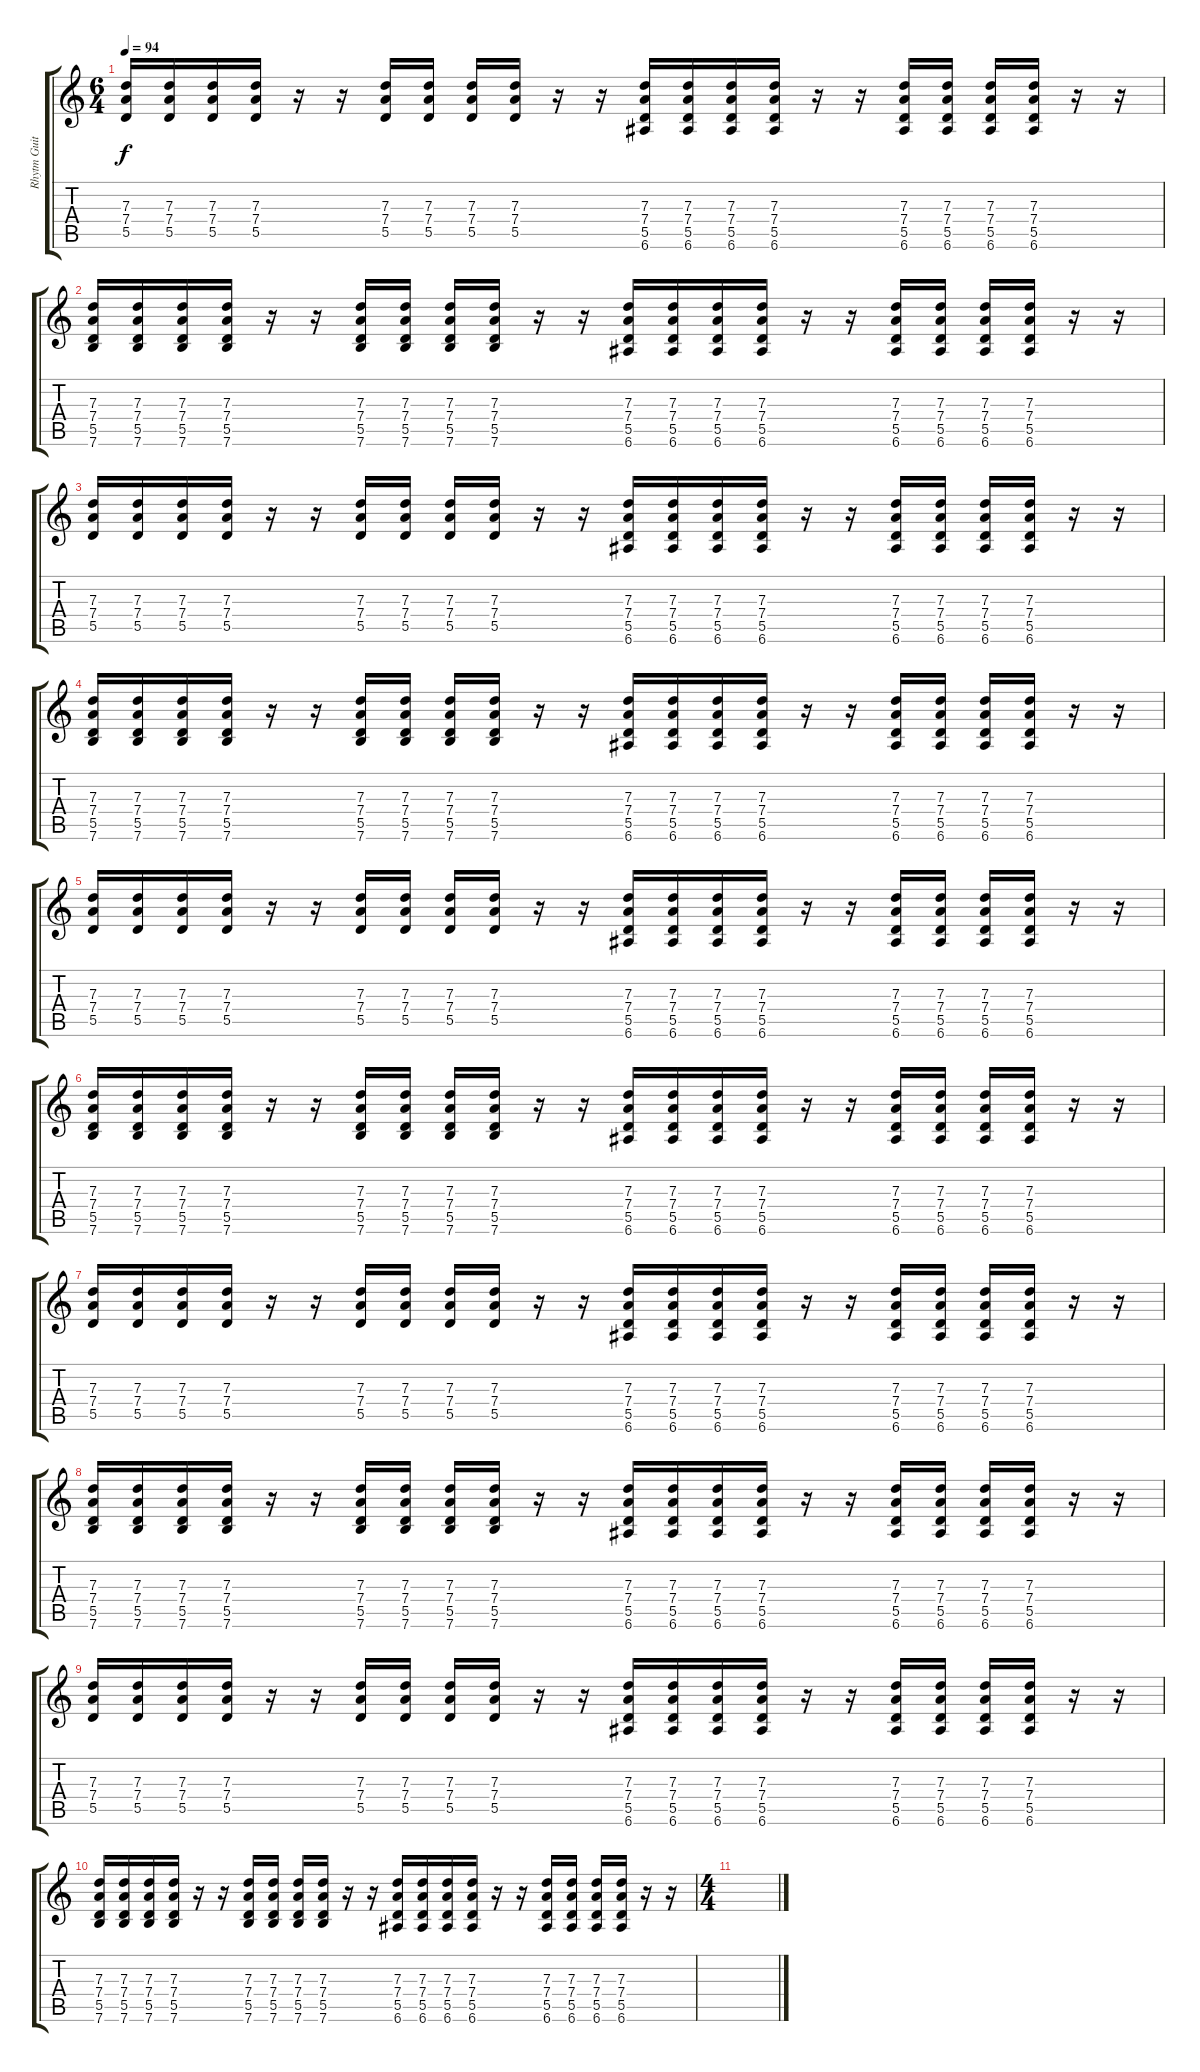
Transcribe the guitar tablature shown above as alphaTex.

\track ("Rhytm Guitar" "Rhytm Guit") {instrument acousticguitarsteel}
\staff {score tabs}
\tuning (E4 B3 G3 D3 A2 E2) {hide}
\ts (6 4)
\tempo 94
\clef g2
\ks c
(7.3 7.4 5.5).16{dy f} (7.3 7.4 5.5).16 (7.3 7.4 5.5).16 (7.3 7.4 5.5).16 r.16 r.16 (7.3 7.4 5.5).16 (7.3 7.4 5.5).16 (7.3 7.4 5.5).16 (7.3 7.4 5.5).16 r.16 r.16 (7.3 7.4 5.5 6.6).16 (7.3 7.4 5.5 6.6).16 (7.3 7.4 5.5 6.6).16 (7.3 7.4 5.5 6.6).16 r.16 r.16 (7.3 7.4 5.5 6.6).16 (7.3 7.4 5.5 6.6).16 (7.3 7.4 5.5 6.6).16 (7.3 7.4 5.5 6.6).16 r.16 r.16 |
(7.3 7.4 5.5 7.6).16 (7.3 7.4 5.5 7.6).16 (7.3 7.4 5.5 7.6).16 (7.3 7.4 5.5 7.6).16 r.16 r.16 (7.3 7.4 5.5 7.6).16 (7.3 7.4 5.5 7.6).16 (7.3 7.4 5.5 7.6).16 (7.3 7.4 5.5 7.6).16 r.16 r.16 (7.3 7.4 5.5 6.6).16 (7.3 7.4 5.5 6.6).16 (7.3 7.4 5.5 6.6).16 (7.3 7.4 5.5 6.6).16 r.16 r.16 (7.3 7.4 5.5 6.6).16 (7.3 7.4 5.5 6.6).16 (7.3 7.4 5.5 6.6).16 (7.3 7.4 5.5 6.6).16 r.16 r.16 |
(7.3 7.4 5.5).16 (7.3 7.4 5.5).16 (7.3 7.4 5.5).16 (7.3 7.4 5.5).16 r.16 r.16 (7.3 7.4 5.5).16 (7.3 7.4 5.5).16 (7.3 7.4 5.5).16 (7.3 7.4 5.5).16 r.16 r.16 (7.3 7.4 5.5 6.6).16 (7.3 7.4 5.5 6.6).16 (7.3 7.4 5.5 6.6).16 (7.3 7.4 5.5 6.6).16 r.16 r.16 (7.3 7.4 5.5 6.6).16 (7.3 7.4 5.5 6.6).16 (7.3 7.4 5.5 6.6).16 (7.3 7.4 5.5 6.6).16 r.16 r.16 |
(7.3 7.4 5.5 7.6).16 (7.3 7.4 5.5 7.6).16 (7.3 7.4 5.5 7.6).16 (7.3 7.4 5.5 7.6).16 r.16 r.16 (7.3 7.4 5.5 7.6).16 (7.3 7.4 5.5 7.6).16 (7.3 7.4 5.5 7.6).16 (7.3 7.4 5.5 7.6).16 r.16 r.16 (7.3 7.4 5.5 6.6).16 (7.3 7.4 5.5 6.6).16 (7.3 7.4 5.5 6.6).16 (7.3 7.4 5.5 6.6).16 r.16 r.16 (7.3 7.4 5.5 6.6).16 (7.3 7.4 5.5 6.6).16 (7.3 7.4 5.5 6.6).16 (7.3 7.4 5.5 6.6).16 r.16 r.16 |
(7.3 7.4 5.5).16 (7.3 7.4 5.5).16 (7.3 7.4 5.5).16 (7.3 7.4 5.5).16 r.16 r.16 (7.3 7.4 5.5).16 (7.3 7.4 5.5).16 (7.3 7.4 5.5).16 (7.3 7.4 5.5).16 r.16 r.16 (7.3 7.4 5.5 6.6).16 (7.3 7.4 5.5 6.6).16 (7.3 7.4 5.5 6.6).16 (7.3 7.4 5.5 6.6).16 r.16 r.16 (7.3 7.4 5.5 6.6).16 (7.3 7.4 5.5 6.6).16 (7.3 7.4 5.5 6.6).16 (7.3 7.4 5.5 6.6).16 r.16 r.16 |
(7.3 7.4 5.5 7.6).16 (7.3 7.4 5.5 7.6).16 (7.3 7.4 5.5 7.6).16 (7.3 7.4 5.5 7.6).16 r.16 r.16 (7.3 7.4 5.5 7.6).16 (7.3 7.4 5.5 7.6).16 (7.3 7.4 5.5 7.6).16 (7.3 7.4 5.5 7.6).16 r.16 r.16 (7.3 7.4 5.5 6.6).16 (7.3 7.4 5.5 6.6).16 (7.3 7.4 5.5 6.6).16 (7.3 7.4 5.5 6.6).16 r.16 r.16 (7.3 7.4 5.5 6.6).16 (7.3 7.4 5.5 6.6).16 (7.3 7.4 5.5 6.6).16 (7.3 7.4 5.5 6.6).16 r.16 r.16 |
(7.3 7.4 5.5).16 (7.3 7.4 5.5).16 (7.3 7.4 5.5).16 (7.3 7.4 5.5).16 r.16 r.16 (7.3 7.4 5.5).16 (7.3 7.4 5.5).16 (7.3 7.4 5.5).16 (7.3 7.4 5.5).16 r.16 r.16 (7.3 7.4 5.5 6.6).16 (7.3 7.4 5.5 6.6).16 (7.3 7.4 5.5 6.6).16 (7.3 7.4 5.5 6.6).16 r.16 r.16 (7.3 7.4 5.5 6.6).16 (7.3 7.4 5.5 6.6).16 (7.3 7.4 5.5 6.6).16 (7.3 7.4 5.5 6.6).16 r.16 r.16 |
(7.3 7.4 5.5 7.6).16 (7.3 7.4 5.5 7.6).16 (7.3 7.4 5.5 7.6).16 (7.3 7.4 5.5 7.6).16 r.16 r.16 (7.3 7.4 5.5 7.6).16 (7.3 7.4 5.5 7.6).16 (7.3 7.4 5.5 7.6).16 (7.3 7.4 5.5 7.6).16 r.16 r.16 (7.3 7.4 5.5 6.6).16 (7.3 7.4 5.5 6.6).16 (7.3 7.4 5.5 6.6).16 (7.3 7.4 5.5 6.6).16 r.16 r.16 (7.3 7.4 5.5 6.6).16 (7.3 7.4 5.5 6.6).16 (7.3 7.4 5.5 6.6).16 (7.3 7.4 5.5 6.6).16 r.16 r.16 |
(7.3 7.4 5.5).16 (7.3 7.4 5.5).16 (7.3 7.4 5.5).16 (7.3 7.4 5.5).16 r.16 r.16 (7.3 7.4 5.5).16 (7.3 7.4 5.5).16 (7.3 7.4 5.5).16 (7.3 7.4 5.5).16 r.16 r.16 (7.3 7.4 5.5 6.6).16 (7.3 7.4 5.5 6.6).16 (7.3 7.4 5.5 6.6).16 (7.3 7.4 5.5 6.6).16 r.16 r.16 (7.3 7.4 5.5 6.6).16 (7.3 7.4 5.5 6.6).16 (7.3 7.4 5.5 6.6).16 (7.3 7.4 5.5 6.6).16 r.16 r.16 |
(7.3 7.4 5.5 7.6).16 (7.3 7.4 5.5 7.6).16 (7.3 7.4 5.5 7.6).16 (7.3 7.4 5.5 7.6).16 r.16 r.16 (7.3 7.4 5.5 7.6).16 (7.3 7.4 5.5 7.6).16 (7.3 7.4 5.5 7.6).16 (7.3 7.4 5.5 7.6).16 r.16 r.16 (7.3 7.4 5.5 6.6).16 (7.3 7.4 5.5 6.6).16 (7.3 7.4 5.5 6.6).16 (7.3 7.4 5.5 6.6).16 r.16 r.16 (7.3 7.4 5.5 6.6).16 (7.3 7.4 5.5 6.6).16 (7.3 7.4 5.5 6.6).16 (7.3 7.4 5.5 6.6).16 r.16 r.16 |
\ts (4 4)
